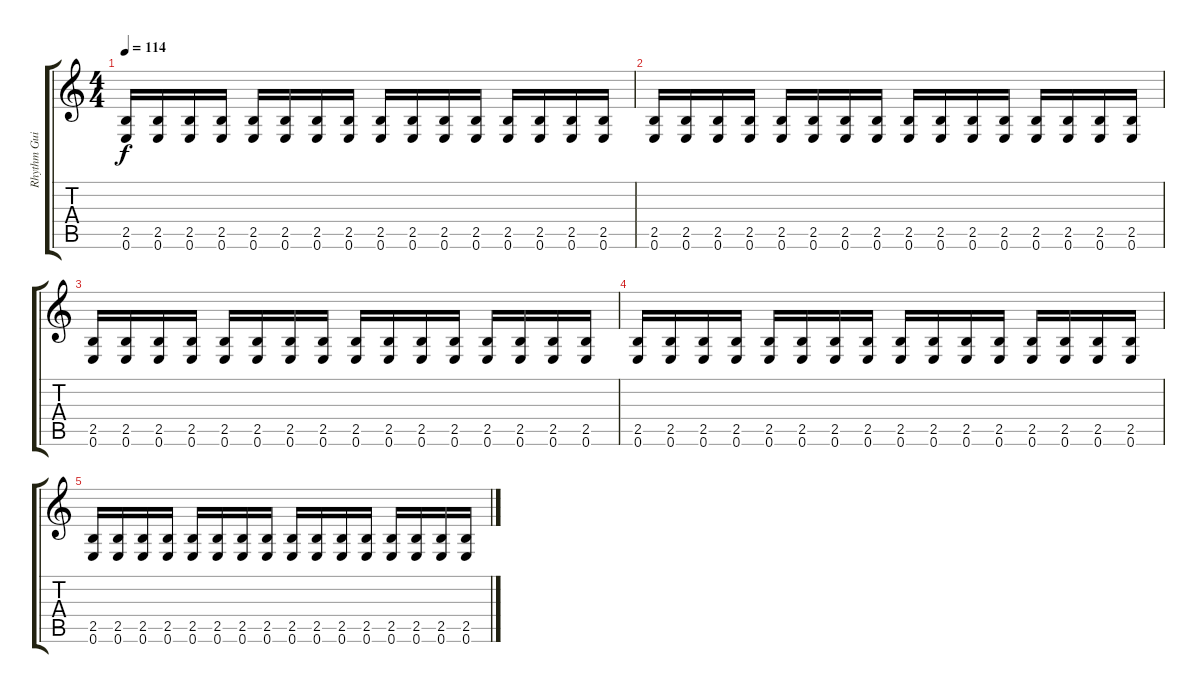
\track ("Rhythm Guitar" "Rhythm Gui") {instrument distortionguitar}
\staff {score tabs}
\tuning (E4 B3 G3 D3 A2 E2) {hide}
\ts (4 4)
\tempo 114
\clef g2
\ks c
(2.5 0.6).16{dy f} (2.5 0.6).16 (2.5 0.6).16 (2.5 0.6).16 (2.5 0.6).16 (2.5 0.6).16 (2.5 0.6).16 (2.5 0.6).16 (2.5 0.6).16 (2.5 0.6).16 (2.5 0.6).16 (2.5 0.6).16 (2.5 0.6).16 (2.5 0.6).16 (2.5 0.6).16 (2.5 0.6).16 |
(2.5 0.6).16 (2.5 0.6).16 (2.5 0.6).16 (2.5 0.6).16 (2.5 0.6).16 (2.5 0.6).16 (2.5 0.6).16 (2.5 0.6).16 (2.5 0.6).16 (2.5 0.6).16 (2.5 0.6).16 (2.5 0.6).16 (2.5 0.6).16 (2.5 0.6).16 (2.5 0.6).16 (2.5 0.6).16 |
(2.5 0.6).16 (2.5 0.6).16 (2.5 0.6).16 (2.5 0.6).16 (2.5 0.6).16 (2.5 0.6).16 (2.5 0.6).16 (2.5 0.6).16 (2.5 0.6).16 (2.5 0.6).16 (2.5 0.6).16 (2.5 0.6).16 (2.5 0.6).16 (2.5 0.6).16 (2.5 0.6).16 (2.5 0.6).16 |
(2.5 0.6).16 (2.5 0.6).16 (2.5 0.6).16 (2.5 0.6).16 (2.5 0.6).16 (2.5 0.6).16 (2.5 0.6).16 (2.5 0.6).16 (2.5 0.6).16 (2.5 0.6).16 (2.5 0.6).16 (2.5 0.6).16 (2.5 0.6).16 (2.5 0.6).16 (2.5 0.6).16 (2.5 0.6).16 |
(2.5 0.6).16 (2.5 0.6).16 (2.5 0.6).16 (2.5 0.6).16 (2.5 0.6).16 (2.5 0.6).16 (2.5 0.6).16 (2.5 0.6).16 (2.5 0.6).16 (2.5 0.6).16 (2.5 0.6).16 (2.5 0.6).16 (2.5 0.6).16 (2.5 0.6).16 (2.5 0.6).16 (2.5 0.6).16
